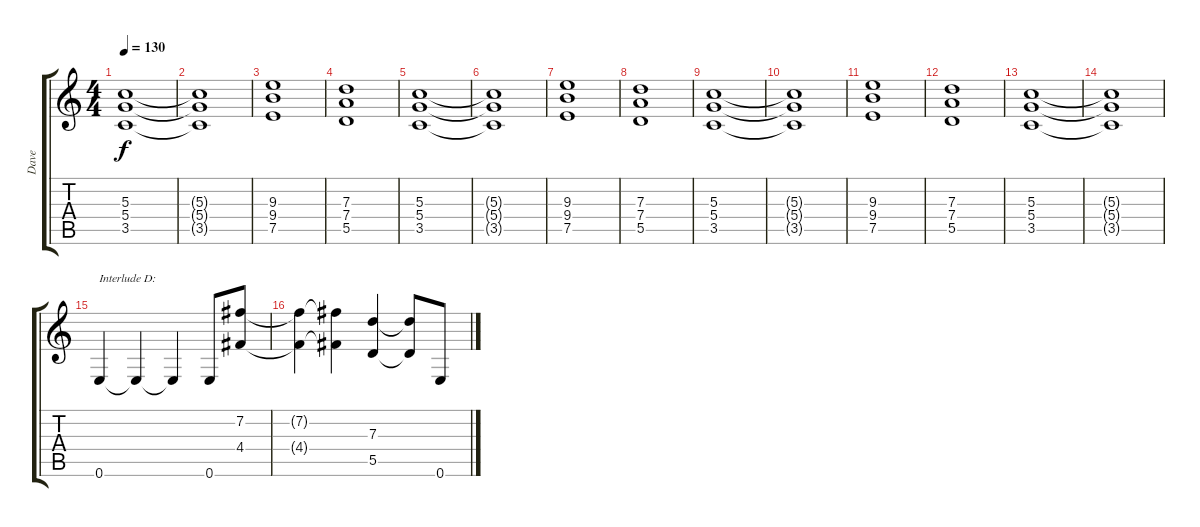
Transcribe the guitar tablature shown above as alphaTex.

\track ("Dave" "Dave") {instrument distortionguitar}
\staff {score tabs}
\tuning (E4 B3 G3 D3 A2 E2) {hide}
\ts (4 4)
\tempo 130
\clef g2
\ks c
(5.3 5.4 3.5).1{dy f} |
(5.3{t} 5.4{t} 3.5{t}).1 |
(9.3 9.4 7.5).1 |
(7.3 7.4 5.5).1 |
(5.3 5.4 3.5).1 |
(5.3{t} 5.4{t} 3.5{t}).1 |
(9.3 9.4 7.5).1 |
(7.3 7.4 5.5).1 |
(5.3 5.4 3.5).1 |
(5.3{t} 5.4{t} 3.5{t}).1 |
(9.3 9.4 7.5).1 |
(7.3 7.4 5.5).1 |
(5.3 5.4 3.5).1 |
(5.3{t} 5.4{t} 3.5{t}).1 |
0.6.4{txt "Interlude D:"} 0.6{t}.4 0.6{t}.4 0.6.8 (7.2 4.4).8 |
(7.2{t} 4.4{t}).4 (7.2{t} 4.4{t}).4 (7.3 5.5).4 (7.3{t} 5.5{t}).8 0.6.8
